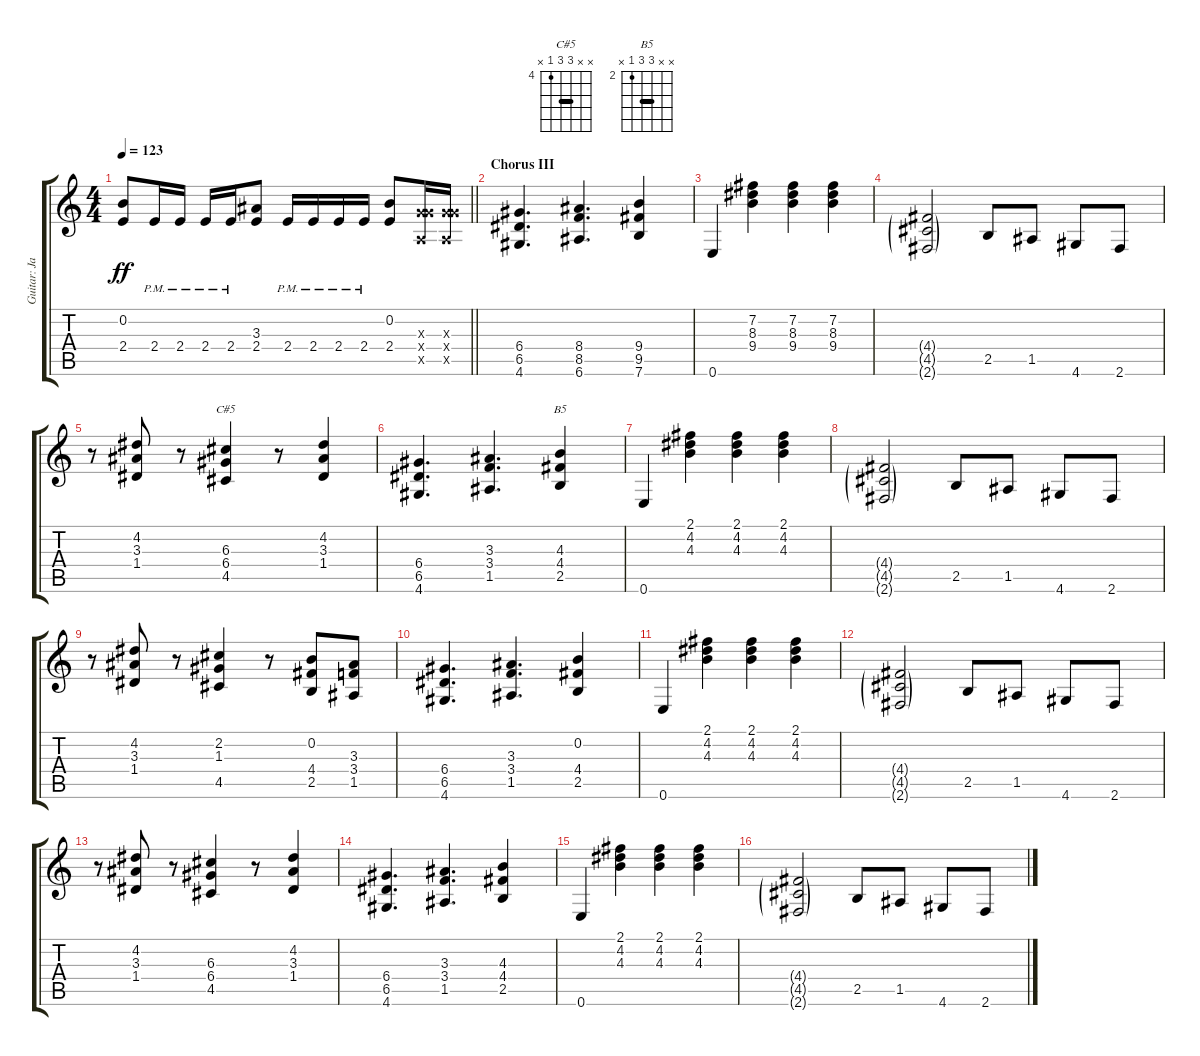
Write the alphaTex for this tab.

\track ("Guitar: Jake" "Guitar: Ja") {instrument overdrivenguitar}
\staff {score tabs}
\tuning (E4 B3 G3 D3 A2 E2) {hide}
\chord ("C#5" x x 6 6 4 x) {firstfret 4 barre 6}
\chord ("B5" x x 4 4 2 x) {firstfret 2 barre 4}
\ts (4 4)
\tempo 123
\clef g2
\barLineRight lightlight
\ks c
(0.2 2.4).8{dy ff} 2.4{pm}.16 2.4{pm}.16 2.4{pm}.16 2.4{pm}.16 (3.3 2.4).8 2.4{pm}.16 2.4{pm}.16 2.4{pm}.16 2.4{pm}.16 (0.2 2.4).8 (0.3{x} 5.4{x} 0.5{x}).16 (0.3{x} 5.4{x} 0.5{x}).16 |
\section ("" "Chorus III")
(6.4 6.5 4.6).4{d} (8.4 8.5 6.6).4{d} (9.4 9.5 7.6).4 |
0.6.4 (7.2 8.3 9.4).4 (7.2 8.3 9.4).4 (7.2 8.3 9.4).4 |
(4.4{g} 4.5{g} 2.6{g}).2 2.5.8 1.5.8 4.6.8 2.6.8 |
r.8 (4.2 3.3 1.4).8 r.8 (6.3 6.4 4.5).4{ch "C#5"} r.8 (4.2 3.3 1.4).4 |
(6.4 6.5 4.6).4{d} (3.3 3.4 1.5).4{d} (4.3 4.4 2.5).4{ch "B5"} |
0.6.4 (2.1 4.2 4.3).4 (2.1 4.2 4.3).4 (2.1 4.2 4.3).4 |
(4.4{g} 4.5{g} 2.6{g}).2 2.5.8 1.5.8 4.6.8 2.6.8 |
r.8 (4.2 3.3 1.4).8 r.8 (2.2 1.3 4.5).4 r.8 (0.2 4.4 2.5).8 (3.3 3.4 1.5).8 |
(6.4 6.5 4.6).4{d} (3.3 3.4 1.5).4{d} (0.2 4.4 2.5).4 |
0.6.4 (2.1 4.2 4.3).4 (2.1 4.2 4.3).4 (2.1 4.2 4.3).4 |
(4.4{g} 4.5{g} 2.6{g}).2 2.5.8 1.5.8 4.6.8 2.6.8 |
r.8 (4.2 3.3 1.4).8 r.8 (6.3 6.4 4.5).4 r.8 (4.2 3.3 1.4).4 |
(6.4 6.5 4.6).4{d} (3.3 3.4 1.5).4{d} (4.3 4.4 2.5).4 |
0.6.4 (2.1 4.2 4.3).4 (2.1 4.2 4.3).4 (2.1 4.2 4.3).4 |
(4.4{g} 4.5{g} 2.6{g}).2 2.5.8 1.5.8 4.6.8 2.6.8
